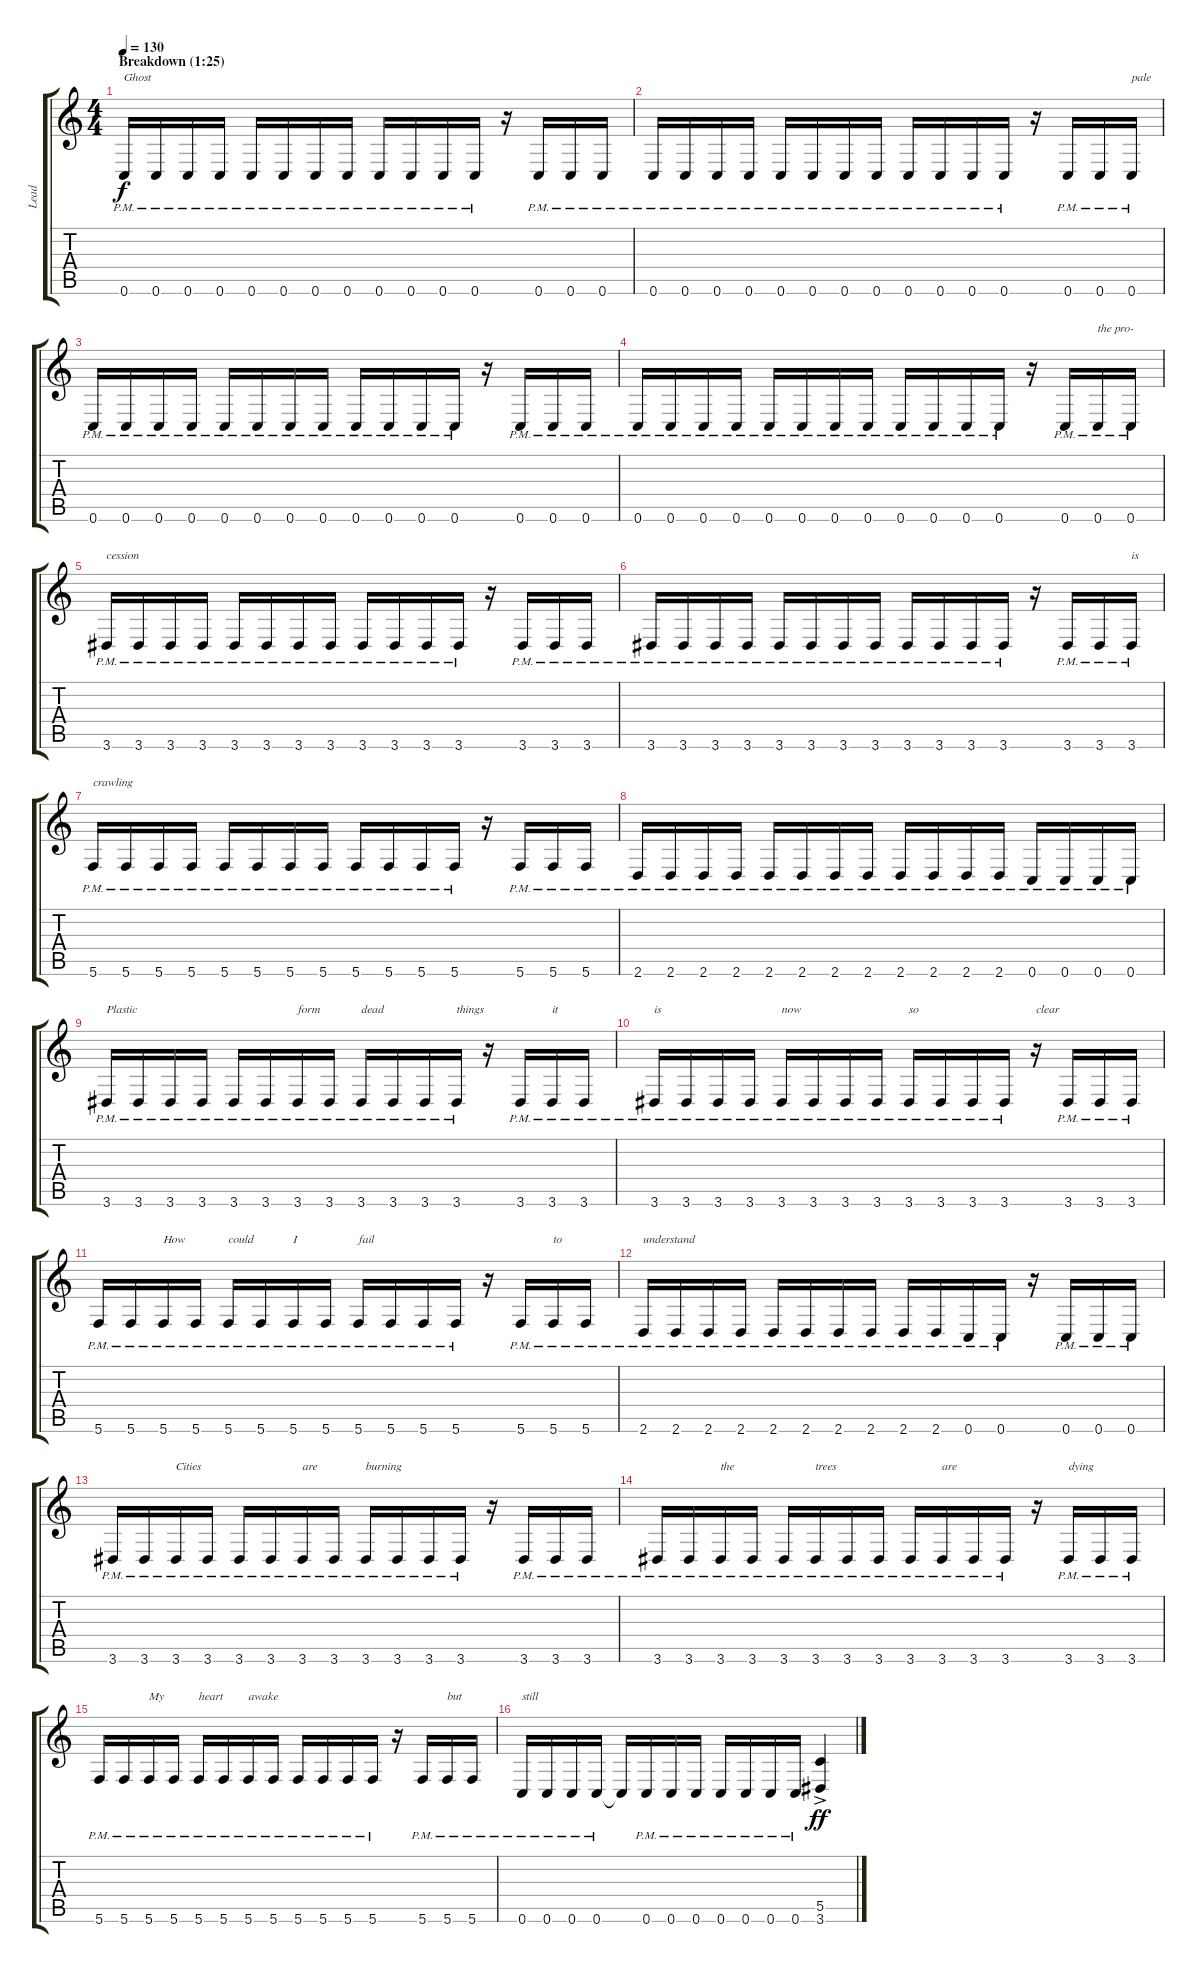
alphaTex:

\track ("Lead" "Lead") {instrument distortionguitar}
\staff {score tabs}
\tuning (D4 A3 F3 C3 G2 C2) {hide}
\ts (4 4)
\section ("" "Breakdown (1:25)")
\tempo 130
\clef g2
\ks c
0.6{pm}.16{txt "Ghost" dy f} 0.6{pm}.16 0.6{pm}.16 0.6{pm}.16 0.6{pm}.16 0.6{pm}.16 0.6{pm}.16 0.6{pm}.16 0.6{pm}.16 0.6{pm}.16 0.6{pm}.16 0.6{pm}.16 r.16 0.6{pm}.16 0.6{pm}.16 0.6{pm}.16 |
0.6{pm}.16 0.6{pm}.16 0.6{pm}.16 0.6{pm}.16 0.6{pm}.16 0.6{pm}.16 0.6{pm}.16 0.6{pm}.16 0.6{pm}.16 0.6{pm}.16 0.6{pm}.16 0.6{pm}.16 r.16 0.6{pm}.16 0.6{pm}.16 0.6{pm}.16{txt "pale"} |
0.6{pm}.16 0.6{pm}.16 0.6{pm}.16 0.6{pm}.16 0.6{pm}.16 0.6{pm}.16 0.6{pm}.16 0.6{pm}.16 0.6{pm}.16 0.6{pm}.16 0.6{pm}.16 0.6{pm}.16 r.16 0.6{pm}.16 0.6{pm}.16 0.6{pm}.16 |
0.6{pm}.16 0.6{pm}.16 0.6{pm}.16 0.6{pm}.16 0.6{pm}.16 0.6{pm}.16 0.6{pm}.16 0.6{pm}.16 0.6{pm}.16 0.6{pm}.16 0.6{pm}.16 0.6{pm}.16 r.16 0.6{pm}.16 0.6{pm}.16{txt "the pro-"} 0.6{pm}.16 |
3.6{pm}.16{txt "cession"} 3.6{pm}.16 3.6{pm}.16 3.6{pm}.16 3.6{pm}.16 3.6{pm}.16 3.6{pm}.16 3.6{pm}.16 3.6{pm}.16 3.6{pm}.16 3.6{pm}.16 3.6{pm}.16 r.16 3.6{pm}.16 3.6{pm}.16 3.6{pm}.16 |
3.6{pm}.16 3.6{pm}.16 3.6{pm}.16 3.6{pm}.16 3.6{pm}.16 3.6{pm}.16 3.6{pm}.16 3.6{pm}.16 3.6{pm}.16 3.6{pm}.16 3.6{pm}.16 3.6{pm}.16 r.16 3.6{pm}.16 3.6{pm}.16 3.6{pm}.16{txt "is"} |
5.6{pm}.16{txt "crawling"} 5.6{pm}.16 5.6{pm}.16 5.6{pm}.16 5.6{pm}.16 5.6{pm}.16 5.6{pm}.16 5.6{pm}.16 5.6{pm}.16 5.6{pm}.16 5.6{pm}.16 5.6{pm}.16 r.16 5.6{pm}.16 5.6{pm}.16 5.6{pm}.16 |
2.6{pm}.16 2.6{pm}.16 2.6{pm}.16 2.6{pm}.16 2.6{pm}.16 2.6{pm}.16 2.6{pm}.16 2.6{pm}.16 2.6{pm}.16 2.6{pm}.16 2.6{pm}.16 2.6{pm}.16 0.6{pm}.16 0.6{pm}.16 0.6{pm}.16 0.6{pm}.16 |
3.6{pm}.16{txt "Plastic"} 3.6{pm}.16 3.6{pm}.16 3.6{pm}.16 3.6{pm}.16 3.6{pm}.16 3.6{pm}.16{txt "form"} 3.6{pm}.16 3.6{pm}.16{txt "dead"} 3.6{pm}.16 3.6{pm}.16 3.6{pm}.16{txt "things"} r.16 3.6{pm}.16 3.6{pm}.16{txt "it"} 3.6{pm}.16 |
3.6{pm}.16{txt "is"} 3.6{pm}.16 3.6{pm}.16 3.6{pm}.16 3.6{pm}.16{txt "now"} 3.6{pm}.16 3.6{pm}.16 3.6{pm}.16 3.6{pm}.16{txt "so"} 3.6{pm}.16 3.6{pm}.16 3.6{pm}.16 r.16{txt "clear"} 3.6{pm}.16 3.6{pm}.16 3.6{pm}.16 |
5.6{pm}.16 5.6{pm}.16 5.6{pm}.16{txt "How"} 5.6{pm}.16 5.6{pm}.16{txt "could"} 5.6{pm}.16 5.6{pm}.16{txt "I"} 5.6{pm}.16 5.6{pm}.16{txt "fail"} 5.6{pm}.16 5.6{pm}.16 5.6{pm}.16 r.16 5.6{pm}.16 5.6{pm}.16{txt "to"} 5.6{pm}.16 |
2.6{pm}.16{txt "understand"} 2.6{pm}.16 2.6{pm}.16 2.6{pm}.16 2.6{pm}.16 2.6{pm}.16 2.6{pm}.16 2.6{pm}.16 2.6{pm}.16 2.6{pm}.16 0.6{pm}.16 0.6{pm}.16 r.16 0.6{pm}.16 0.6{pm}.16 0.6{pm}.16 |
3.6{pm}.16 3.6{pm}.16 3.6{pm}.16{txt "Cities"} 3.6{pm}.16 3.6{pm}.16 3.6{pm}.16 3.6{pm}.16{txt "are"} 3.6{pm}.16 3.6{pm}.16{txt "burning"} 3.6{pm}.16 3.6{pm}.16 3.6{pm}.16 r.16 3.6{pm}.16 3.6{pm}.16 3.6{pm}.16 |
3.6{pm}.16 3.6{pm}.16 3.6{pm}.16{txt "the "} 3.6{pm}.16 3.6{pm}.16 3.6{pm}.16{txt "trees"} 3.6{pm}.16 3.6{pm}.16 3.6{pm}.16 3.6{pm}.16{txt "are"} 3.6{pm}.16 3.6{pm}.16 r.16 3.6{pm}.16{txt "dying"} 3.6{pm}.16 3.6{pm}.16 |
5.6{pm}.16 5.6{pm}.16 5.6{pm}.16{txt "My"} 5.6{pm}.16 5.6{pm}.16{txt "heart"} 5.6{pm}.16 5.6{pm}.16{txt "awake"} 5.6{pm}.16 5.6{pm}.16 5.6{pm}.16 5.6{pm}.16 5.6{pm}.16 r.16 5.6{pm}.16 5.6{pm}.16{txt "but"} 5.6{pm}.16 |
0.6{pm}.16{txt "still"} 0.6{pm}.16 0.6{pm}.16 0.6{pm}.16 0.6{t}.16 0.6{pm}.16 0.6{pm}.16 0.6{pm}.16 0.6{pm}.16 0.6{pm}.16 0.6{pm}.16 0.6{pm}.16 (5.5 3.6{ac}).4{dy ff}
